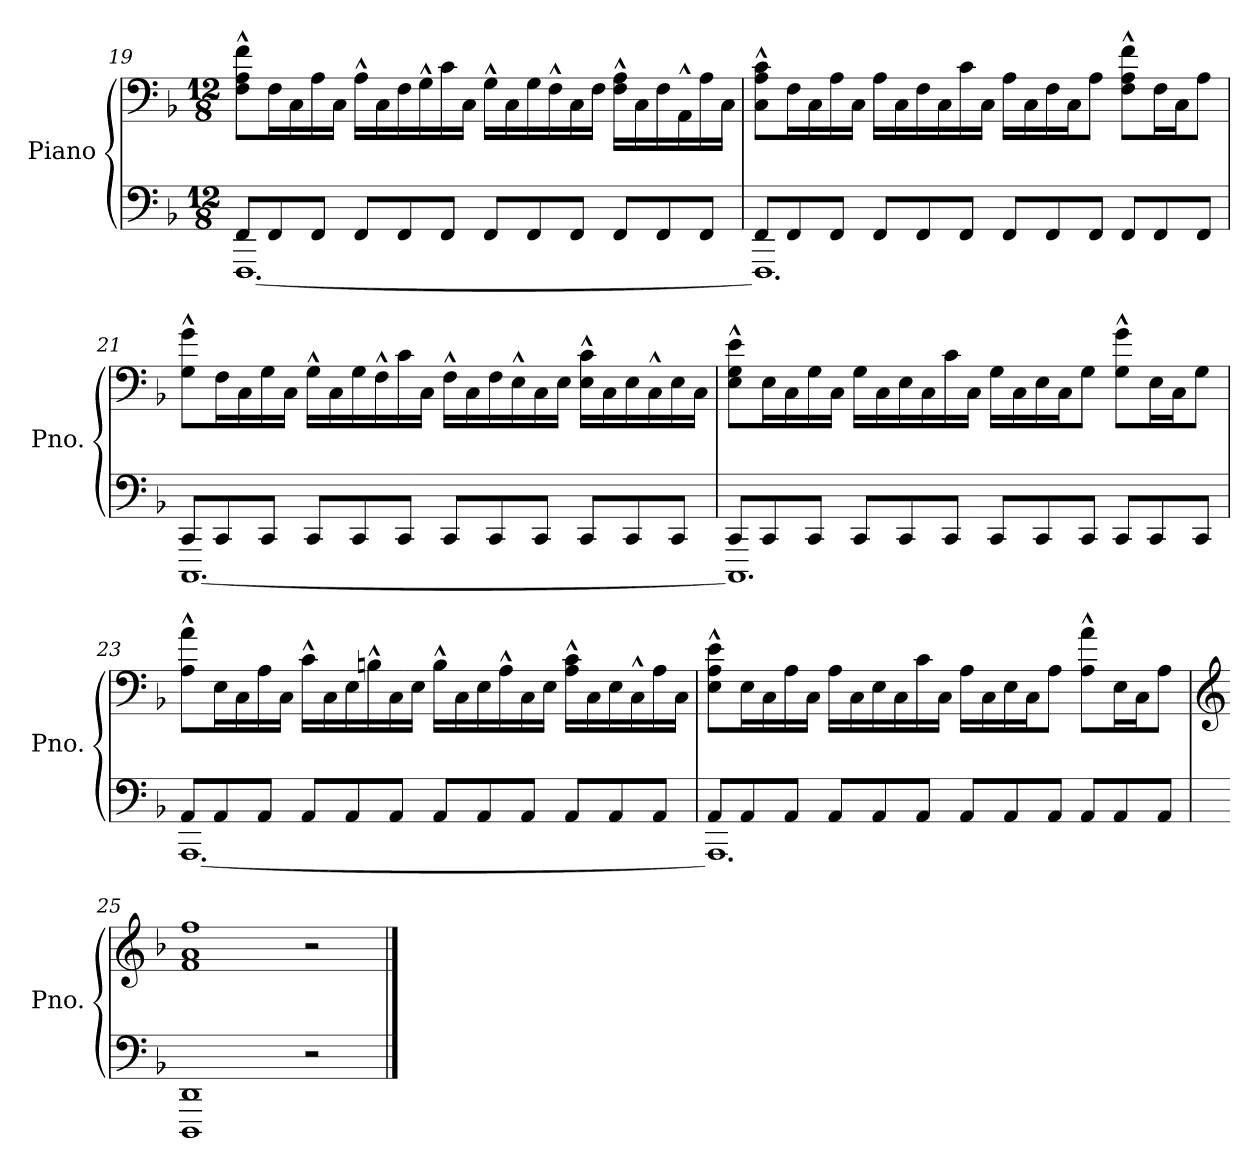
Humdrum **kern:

**kern	**kern
*part1	*part1
*staff2	*staff1
*I"Piano	*
*I'Pno.	*
*clefF4	*clefF4
*k[b-]	*k[b-]
*M12/8	*M12/8
=19	=19
*^	*
8FF/L	[1.FFF	8F\^^ 8A\^^ 8f\^^L
8FF/	.	16F\L
.	.	16C\
8FF/J	.	16A\
.	.	16C\JJ
8FF/L	.	16A^^\LL
.	.	16C\
8FF/	.	16F\
.	.	16G^^\
8FF/J	.	16c\
.	.	16C\JJ
8FF/L	.	16G^^\LL
.	.	16C\
8FF/	.	16G\
.	.	16F^^\
8FF/J	.	16C\
.	.	16F\JJ
8FF/L	.	16F\^^ 16A\^^LL
.	.	16C\
8FF/	.	16F\
.	.	16AA^^\
8FF/J	.	16A\
.	.	16C\JJ
!!LO:LB:g=z
=20	=20	=20
8FF/L	1.FFF]	8C\^^ 8A\^^ 8c\^^L
8FF/	.	16F\L
.	.	16C\
8FF/J	.	16A\
.	.	16C\JJ
8FF/L	.	16A\LL
.	.	16C\
8FF/	.	16F\
.	.	16C\
8FF/J	.	16c\
.	.	16C\JJ
8FF/L	.	16A\LL
.	.	16C\
8FF/	.	16F\
.	.	16C\J
8FF/J	.	8A\J
8FF/L	.	8F\^^ 8A\^^ 8f\^^L
8FF/	.	16F\L
.	.	16C\J
8FF/J	.	8A\J
=21	=21	=21
8CC/L	[1.CCC	8G\^^ 8g\^^L
8CC/	.	16F\L
.	.	16C\
8CC/J	.	16G\
.	.	16C\JJ
8CC/L	.	16G^^\LL
.	.	16C\
8CC/	.	16G\
.	.	16F^^\
8CC/J	.	16c\
.	.	16C\JJ
8CC/L	.	16F^^\LL
.	.	16C\
8CC/	.	16F\
.	.	16E^^\
8CC/J	.	16C\
.	.	16E\JJ
8CC/L	.	16E\^^ 16c\^^LL
.	.	16C\
8CC/	.	16E\
.	.	16C^^\
8CC/J	.	16E\
.	.	16C\JJ
!!LO:PB:g=z
=22	=22	=22
8CC/L	1.CCC]	8E\^^ 8G\^^ 8e\^^L
8CC/	.	16E\L
.	.	16C\
8CC/J	.	16G\
.	.	16C\JJ
8CC/L	.	16G\LL
.	.	16C\
8CC/	.	16E\
.	.	16C\
8CC/J	.	16c\
.	.	16C\JJ
8CC/L	.	16G\LL
.	.	16C\
8CC/	.	16E\
.	.	16C\J
8CC/J	.	8G\J
8CC/L	.	8G\^^ 8g\^^L
8CC/	.	16E\L
.	.	16C\J
8CC/J	.	8G\J
=23	=23	=23
8AA/L	[1.AAA	8A\^^ 8a\^^L
8AA/	.	16E\L
.	.	16C\
8AA/J	.	16A\
.	.	16C\JJ
8AA/L	.	16c^^\LL
.	.	16C\
8AA/	.	16E\
.	.	16Bn^^\
8AA/J	.	16C\
.	.	16E\JJ
8AA/L	.	16B^^\LL
.	.	16C\
8AA/	.	16E\
.	.	16A^^\
8AA/J	.	16C\
.	.	16E\JJ
8AA/L	.	16A\^^ 16c\^^LL
.	.	16C\
8AA/	.	16E\
.	.	16C^^\
8AA/J	.	16A\
.	.	16C\JJ
!!LO:LB:g=z
=24	=24	=24
8AA/L	1.AAA]	8E\^^ 8A\^^ 8e\^^L
8AA/	.	16E\L
.	.	16C\
8AA/J	.	16A\
.	.	16C\JJ
8AA/L	.	16A\LL
.	.	16C\
8AA/	.	16E\
.	.	16C\
8AA/J	.	16c\
.	.	16C\JJ
8AA/L	.	16A\LL
.	.	16C\
8AA/	.	16E\
.	.	16C\J
8AA/J	.	8A\J
8AA/L	.	8A\^^ 8a\^^L
8AA/	.	16E\L
.	.	16C\J
8AA/J	.	8A\J
*v	*v	*
=25	=25
*	*clefG2
1DDD 1DD	1f 1a 1ff
2r	2r
==	==
*-	*-
